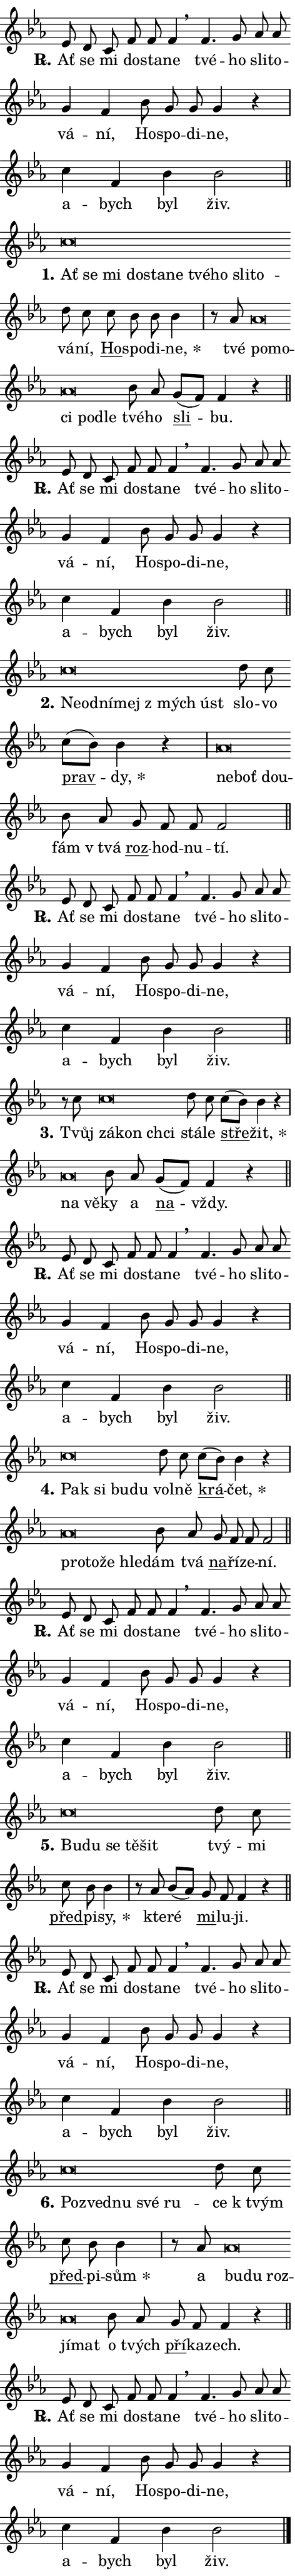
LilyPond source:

\version "2.24.0"
\header { tagline = "" }
\paper {
  indent = 0\cm
  top-margin = 0\cm
  right-margin = 0.13\cm % to fit lyric hyphens
  bottom-margin = 0\cm
  left-margin = 0\cm
  paper-width = 8\cm
  page-breaking = #ly:one-page-breaking
  system-system-spacing.basic-distance = #11
  score-system-spacing.basic-distance = #11
  ragged-last = ##f
}


%% Author: Thomas Morley
%% https://lists.gnu.org/archive/html/lilypond-user/2020-05/msg00002.html
#(define (line-position grob)
"Returns position of @var[grob} in current system:
   @code{'start}, if at first time-step
   @code{'end}, if at last time-step
   @code{'middle} otherwise
"
  (let* ((col (ly:item-get-column grob))
         (ln (ly:grob-object col 'left-neighbor))
         (rn (ly:grob-object col 'right-neighbor))
         (col-to-check-left (if (ly:grob? ln) ln col))
         (col-to-check-right (if (ly:grob? rn) rn col))
         (break-dir-left
           (and
             (ly:grob-property col-to-check-left 'non-musical #f)
             (ly:item-break-dir col-to-check-left)))
         (break-dir-right
           (and
             (ly:grob-property col-to-check-right 'non-musical #f)
             (ly:item-break-dir col-to-check-right))))
        (cond ((eqv? 1 break-dir-left) 'start)
              ((eqv? -1 break-dir-right) 'end)
              (else 'middle))))

#(define (tranparent-at-line-position vctor)
  (lambda (grob)
  "Relying on @code{line-position} select the relevant enry from @var{vctor}.
Used to determine transparency,"
    (case (line-position grob)
      ((end) (not (vector-ref vctor 0)))
      ((middle) (not (vector-ref vctor 1)))
      ((start) (not (vector-ref vctor 2))))))

noteHeadBreakVisibility =
#(define-music-function (break-visibility)(vector?)
"Makes @code{NoteHead}s transparent relying on @var{break-visibility}"
#{
  \override NoteHead.transparent =
    #(tranparent-at-line-position break-visibility)
#})

#(define delete-ledgers-for-transparent-note-heads
  (lambda (grob)
    "Reads whether a @code{NoteHead} is transparent.
If so this @code{NoteHead} is removed from @code{'note-heads} from
@var{grob}, which is supposed to be @code{LedgerLineSpanner}.
As a result ledgers are not printed for this @code{NoteHead}"
    (let* ((nhds-array (ly:grob-object grob 'note-heads))
           (nhds-list
             (if (ly:grob-array? nhds-array)
                 (ly:grob-array->list nhds-array)
                 '()))
           ;; Relies on the transparent-property being done before
           ;; Staff.LedgerLineSpanner.after-line-breaking is executed.
           ;; This is fragile ...
           (to-keep
             (remove
               (lambda (nhd)
                 (ly:grob-property nhd 'transparent #f))
               nhds-list)))
      ;; TODO find a better method to iterate over grob-arrays, similiar
      ;; to filter/remove etc for lists
      ;; For now rebuilt from scratch
      (set! (ly:grob-object grob 'note-heads)  '())
      (for-each
        (lambda (nhd)
          (ly:pointer-group-interface::add-grob grob 'note-heads nhd))
        to-keep))))

squashNotes = {
  \override NoteHead.X-extent = #'(-0.2 . 0.2)
  \override NoteHead.Y-extent = #'(-0.75 . 0)
  \override NoteHead.stencil =
    #(lambda (grob)
       (let ((pos (ly:grob-property grob 'staff-position)))
         (begin
           (if (< pos -7) (display "ERROR: Lower brevis then expected\n") (display ""))
           (if (<= pos -6) ly:text-interface::print ly:note-head::print))))
}
unSquashNotes = {
  \revert NoteHead.X-extent
  \revert NoteHead.Y-extent
  \revert NoteHead.stencil
}

hideNotes = \noteHeadBreakVisibility #begin-of-line-visible
unHideNotes = \noteHeadBreakVisibility #all-visible

% work-around for resetting accidentals
% https://lilypond.org/doc/v2.23/Documentation/notation/displaying-rhythms#unmetered-music
cadenzaMeasure = {
  \cadenzaOff
  \partial 1024 s1024
  \cadenzaOn
}

#(define-markup-command (accent layout props text) (markup?)
  "Underline accented syllable"
  (interpret-markup layout props
    #{\markup \override #'(offset . 4.3) \underline { #text }#}))

responsum = \markup \concat {
  "R" \hspace #-1.05 \path #0.1 #'((moveto 0 0.07) (lineto 0.9 0.8)) \hspace #0.05 "."
}

spaceSize = #0.6828661417322834 % exact space size for TeX Gyre Schola

\layout {
  \context {
    \Staff
    \remove "Time_signature_engraver"
    \override LedgerLineSpanner.after-line-breaking = #delete-ledgers-for-transparent-note-heads
  }
  \context {
    \Lyrics {
      \override LyricSpace.minimum-distance = \spaceSize
      \override LyricText.font-name = #"TeX Gyre Schola"
      \override LyricText.font-size = 1
      \override StanzaNumber.font-name = #"TeX Gyre Schola Bold"
      \override StanzaNumber.font-size = 1
    }
  }
  \context {
    \Score 
    \override NoteHead.text =
      #(lambda (grob) 
        (let ((pos (ly:grob-property grob 'staff-position)))
          #{\markup {
            \combine
              \halign #-0.55 \raise #(if (= pos -6) 0 0.5) \override #'(thickness . 2) \draw-line #'(3.2 . 0)
              \musicglyph "noteheads.sM1"
          }#}))
  }
}

% magnetic-lyrics.ily
%
%   written by
%     Jean Abou Samra <jean@abou-samra.fr>
%     Werner Lemberg <wl@gnu.org>
%
%   adapted by
%     Jiri Hon <jiri.hon@gmail.com>
%
% Version 2022-Apr-15

% https://www.mail-archive.com/lilypond-user@gnu.org/msg149350.html

#(define (Left_hyphen_pointer_engraver context)
   "Collect syllable-hyphen-syllable occurrences in lyrics and store
them in properties.  This engraver only looks to the left.  For
example, if the lyrics input is @code{foo -- bar}, it does the
following.

@itemize @bullet
@item
Set the @code{text} property of the @code{LyricHyphen} grob between
@q{foo} and @q{bar} to @code{foo}.

@item
Set the @code{left-hyphen} property of the @code{LyricText} grob with
text @q{foo} to the @code{LyricHyphen} grob between @q{foo} and
@q{bar}.
@end itemize

Use this auxiliary engraver in combination with the
@code{lyric-@/text::@/apply-@/magnetic-@/offset!} hook."
   (let ((hyphen #f)
         (text #f))
     (make-engraver
      (acknowledgers
       ((lyric-syllable-interface engraver grob source-engraver)
        (set! text grob)))
      (end-acknowledgers
       ((lyric-hyphen-interface engraver grob source-engraver)
        ;(when (not (grob::has-interface grob 'lyric-space-interface))
          (set! hyphen grob)));)
      ((stop-translation-timestep engraver)
       (when (and text hyphen)
         (ly:grob-set-object! text 'left-hyphen hyphen))
       (set! text #f)
       (set! hyphen #f)))))

#(define (lyric-text::apply-magnetic-offset! grob)
   "If the space between two syllables is less than the value in
property @code{LyricText@/.details@/.squash-threshold}, move the right
syllable to the left so that it gets concatenated with the left
syllable.

Use this function as a hook for
@code{LyricText@/.after-@/line-@/breaking} if the
@code{Left_@/hyphen_@/pointer_@/engraver} is active."
   (let ((hyphen (ly:grob-object grob 'left-hyphen #f)))
     (when hyphen
       (let ((left-text (ly:spanner-bound hyphen LEFT)))
         (when (grob::has-interface left-text 'lyric-syllable-interface)
           (let* ((common (ly:grob-common-refpoint grob left-text X))
                  (this-x-ext (ly:grob-extent grob common X))
                  (left-x-ext
                   (begin
                     ;; Trigger magnetism for left-text.
                     (ly:grob-property left-text 'after-line-breaking)
                     (ly:grob-extent left-text common X)))
                  ;; `delta` is the gap width between two syllables.
                  (delta (- (interval-start this-x-ext)
                            (interval-end left-x-ext)))
                  (details (ly:grob-property grob 'details))
                  (threshold (assoc-get 'squash-threshold details 0.2)))
             (when (< delta threshold)
               (let* (;; We have to manipulate the input text so that
                      ;; ligatures crossing syllable boundaries are not
                      ;; disabled.  For languages based on the Latin
                      ;; script this is essentially a beautification.
                      ;; However, for non-Western scripts it can be a
                      ;; necessity.
                      (lt (ly:grob-property left-text 'text))
                      (rt (ly:grob-property grob 'text))
                      (is-space (grob::has-interface hyphen 'lyric-space-interface))
                      (space (if is-space " " ""))
                      (extra-delta (if is-space spaceSize 0))
                      ;; Append new syllable.
                      (ltrt-space (if (and (string? lt) (string? rt))
                                (string-append lt space rt)
                                (make-concat-markup (list lt space rt))))
                      ;; Right-align `ltrt` to the right side.
                      (ltrt-space-markup (grob-interpret-markup
                               grob
                               (make-translate-markup
                                (cons (interval-length this-x-ext) 0)
                                (make-right-align-markup ltrt-space)))))
                 (begin
                   ;; Don't print `left-text`.
                   (ly:grob-set-property! left-text 'stencil #f)
                   ;; Set text and stencil (which holds all collected
                   ;; syllables so far) and shift it to the left.
                   (ly:grob-set-property! grob 'text ltrt-space)
                   (ly:grob-set-property! grob 'stencil ltrt-space-markup)
                   (ly:grob-translate-axis! grob (- (- delta extra-delta)) X))))))))))


#(define (lyric-hyphen::displace-bounds-first grob)
   ;; Make very sure this callback isn't triggered too early.
   (let ((left (ly:spanner-bound grob LEFT))
         (right (ly:spanner-bound grob RIGHT)))
     (ly:grob-property left 'after-line-breaking)
     (ly:grob-property right 'after-line-breaking)
     (ly:lyric-hyphen::print grob)))

squashThreshold = #0.4

\layout {
  \context {
    \Lyrics
    \consists #Left_hyphen_pointer_engraver
    \override LyricText.after-line-breaking =
      #lyric-text::apply-magnetic-offset!
    \override LyricHyphen.stencil = #lyric-hyphen::displace-bounds-first
    \override LyricText.details.squash-threshold = \squashThreshold
    \override LyricHyphen.minimum-distance = 0
    \override LyricHyphen.minimum-length = \squashThreshold
  }
}

squashText = \override LyricText.details.squash-threshold = 9999
unSquashText = \override LyricText.details.squash-threshold = \squashThreshold

leftText = \override LyricText.self-alignment-X = #LEFT
unLeftText = \revert LyricText.self-alignment-X

starOffset = #(lambda (grob) 
                (let ((x_offset (ly:self-alignment-interface::aligned-on-x-parent grob)))
                  (if (= x_offset 0) 0 (+ x_offset 1.2))))

star = #(define-music-function (syllable)(string?)
"Append star separator at the end of a syllable"
#{
  \once \override LyricText.X-offset = #starOffset
  \lyricmode { \markup {
    #syllable
    \override #'((font-name . "TeX Gyre Schola Bold")) \hspace #0.2 \lower #0.65 \larger "*"
  } }
#})

starAccent = #(define-music-function (syllable)(string?)
"Append star separator at the end of a syllable and make accent"
#{
  \once \override LyricText.X-offset = #starOffset
  \lyricmode { \markup {
    \accent #syllable
    \override #'((font-name . "TeX Gyre Schola Bold")) \hspace #0.2 \lower #0.65 \larger "*"
  } }
#})

breath = #(define-music-function (syllable)(string?)
"Append breathing indicator at the end of a syllable"
#{
  \lyricmode { \markup { #syllable "+" } }
#})

optionalBreath = #(define-music-function (syllable)(string?)
"Append optional breathing indicator at the end of a syllable"
#{
  \lyricmode { \markup { #syllable "(+)" } }
#})


\score {
    <<
        \new Voice = "melody" { \cadenzaOn \key es \major \relative { es'8 d c f f f4 \breathe \bar "" f4. g8 \bar "" as as \bar "" g4 f \bar "" bes8 g g g4 r \cadenzaMeasure \bar "|" c f, bes bes2 \cadenzaMeasure \bar "||" \break } }
        \new Lyrics \lyricsto "melody" { \lyricmode { \set stanza = \responsum
Ať se mi do -- sta -- ne tvé -- ho sli -- to -- vá -- ní, Ho -- spo -- di -- ne, a -- bych byl živ. } }
    >>
    \layout {}
}

\score {
    <<
        \new Voice = "melody" { \cadenzaOn \key es \major \relative { \squashNotes c''\breve*1/16 \hideNotes \breve*1/16 \bar "" \breve*1/16 \bar "" \breve*1/16 \bar "" \breve*1/16 \bar "" \breve*1/16 \bar "" \breve*1/16 \bar "" \breve*1/16 \bar "" \breve*1/16 \breve*1/16 \bar "" \unHideNotes \unSquashNotes d8 c \bar "" c bes bes bes4 \cadenzaMeasure \bar "|" r8 as8 \squashNotes as\breve*1/16 \hideNotes \breve*1/16 \bar "" \breve*1/16 \bar "" \breve*1/16 \breve*1/16 \bar "" \unHideNotes \unSquashNotes bes8 as \bar "" g[( f)] f4 r \cadenzaMeasure \bar "||" \break } }
        \new Lyrics \lyricsto "melody" { \lyricmode { \set stanza = "1."
\leftText Ať \squashText se mi do -- sta -- ne tvé -- ho sli -- to -- \unLeftText \unSquashText vá -- ní, \markup \accent Ho -- spo -- di -- \star ne, tvé \leftText po -- \squashText mo -- ci po -- dle \unLeftText \unSquashText tvé -- ho \markup \accent sli -- bu. } }
    >>
    \layout {}
}

\score {
    <<
        \new Voice = "melody" { \cadenzaOn \key es \major \relative { es'8 d c f f f4 \breathe \bar "" f4. g8 \bar "" as as \bar "" g4 f \bar "" bes8 g g g4 r \cadenzaMeasure \bar "|" c f, bes bes2 \cadenzaMeasure \bar "||" \break } }
        \new Lyrics \lyricsto "melody" { \lyricmode { \set stanza = \responsum
Ať se mi do -- sta -- ne tvé -- ho sli -- to -- vá -- ní, Ho -- spo -- di -- ne, a -- bych byl živ. } }
    >>
    \layout {}
}

\score {
    <<
        \new Voice = "melody" { \cadenzaOn \key es \major \relative { \squashNotes c''\breve*1/16 \hideNotes \breve*1/16 \bar "" \breve*1/16 \bar "" \breve*1/16 \bar "" \breve*1/16 \breve*1/16 \bar "" \unHideNotes \unSquashNotes d8 c \bar "" c[( bes)] bes4 r \cadenzaMeasure \bar "|" \squashNotes as\breve*1/16 \hideNotes \breve*1/16 \breve*1/16 \bar "" \unHideNotes \unSquashNotes bes8 as \bar "" g f f f2 \cadenzaMeasure \bar "||" \break } }
        \new Lyrics \lyricsto "melody" { \lyricmode { \set stanza = "2."
\leftText Ne -- \squashText od -- ní -- mej "z mých" úst \unLeftText \unSquashText slo -- vo \markup \accent prav -- \star dy, \leftText ne -- \squashText boť dou -- \unLeftText \unSquashText fám "v tvá" \markup \accent roz -- hod -- nu -- tí. } }
    >>
    \layout {}
}

\score {
    <<
        \new Voice = "melody" { \cadenzaOn \key es \major \relative { es'8 d c f f f4 \breathe \bar "" f4. g8 \bar "" as as \bar "" g4 f \bar "" bes8 g g g4 r \cadenzaMeasure \bar "|" c f, bes bes2 \cadenzaMeasure \bar "||" \break } }
        \new Lyrics \lyricsto "melody" { \lyricmode { \set stanza = \responsum
Ať se mi do -- sta -- ne tvé -- ho sli -- to -- vá -- ní, Ho -- spo -- di -- ne, a -- bych byl živ. } }
    >>
    \layout {}
}

\score {
    <<
        \new Voice = "melody" { \cadenzaOn \key es \major \relative { r8 c''8 \squashNotes c\breve*1/16 \hideNotes \breve*1/16 \breve*1/16 \bar "" \unHideNotes \unSquashNotes d8 c \bar "" c[( bes)] bes4 r \cadenzaMeasure \bar "|" \squashNotes as\breve*1/16 \hideNotes \breve*1/16 \bar "" \unHideNotes \unSquashNotes bes8 as \bar "" g[( f)] f4 r \cadenzaMeasure \bar "||" \break } }
        \new Lyrics \lyricsto "melody" { \lyricmode { \set stanza = "3."
Tvůj \leftText zá -- \squashText kon chci \unLeftText \unSquashText stá -- le \markup \accent stře -- \star žit, \leftText na \squashText vě -- \unLeftText \unSquashText ky a \markup \accent na -- vždy. } }
    >>
    \layout {}
}

\score {
    <<
        \new Voice = "melody" { \cadenzaOn \key es \major \relative { es'8 d c f f f4 \breathe \bar "" f4. g8 \bar "" as as \bar "" g4 f \bar "" bes8 g g g4 r \cadenzaMeasure \bar "|" c f, bes bes2 \cadenzaMeasure \bar "||" \break } }
        \new Lyrics \lyricsto "melody" { \lyricmode { \set stanza = \responsum
Ať se mi do -- sta -- ne tvé -- ho sli -- to -- vá -- ní, Ho -- spo -- di -- ne, a -- bych byl živ. } }
    >>
    \layout {}
}

\score {
    <<
        \new Voice = "melody" { \cadenzaOn \key es \major \relative { \squashNotes c''\breve*1/16 \hideNotes \breve*1/16 \bar "" \breve*1/16 \breve*1/16 \bar "" \unHideNotes \unSquashNotes d8 c \bar "" c[( bes)] bes4 r \cadenzaMeasure \bar "|" \squashNotes as\breve*1/16 \hideNotes \breve*1/16 \bar "" \breve*1/16 \breve*1/16 \bar "" \unHideNotes \unSquashNotes bes8 as \bar "" g f f f2 \cadenzaMeasure \bar "||" \break } }
        \new Lyrics \lyricsto "melody" { \lyricmode { \set stanza = "4."
\leftText Pak \squashText si bu -- du \unLeftText \unSquashText vol -- ně \markup \accent krá -- \star čet, \leftText pro -- \squashText to -- že hle -- \unLeftText \unSquashText dám tvá \markup \accent na -- ří -- ze -- ní. } }
    >>
    \layout {}
}

\score {
    <<
        \new Voice = "melody" { \cadenzaOn \key es \major \relative { es'8 d c f f f4 \breathe \bar "" f4. g8 \bar "" as as \bar "" g4 f \bar "" bes8 g g g4 r \cadenzaMeasure \bar "|" c f, bes bes2 \cadenzaMeasure \bar "||" \break } }
        \new Lyrics \lyricsto "melody" { \lyricmode { \set stanza = \responsum
Ať se mi do -- sta -- ne tvé -- ho sli -- to -- vá -- ní, Ho -- spo -- di -- ne, a -- bych byl živ. } }
    >>
    \layout {}
}

\score {
    <<
        \new Voice = "melody" { \cadenzaOn \key es \major \relative { \squashNotes c''\breve*1/16 \hideNotes \breve*1/16 \bar "" \breve*1/16 \bar "" \breve*1/16 \breve*1/16 \bar "" \unHideNotes \unSquashNotes d8 c \bar "" c bes bes4 \cadenzaMeasure \bar "|" r8 as8 bes8[( as)] \bar "" g f f4 r \cadenzaMeasure \bar "||" \break } }
        \new Lyrics \lyricsto "melody" { \lyricmode { \set stanza = "5."
\leftText Bu -- \squashText du se tě -- šit \unLeftText \unSquashText tvý -- mi \markup \accent před -- pi -- \star sy, kte -- ré \markup \accent mi -- lu -- ji. } }
    >>
    \layout {}
}

\score {
    <<
        \new Voice = "melody" { \cadenzaOn \key es \major \relative { es'8 d c f f f4 \breathe \bar "" f4. g8 \bar "" as as \bar "" g4 f \bar "" bes8 g g g4 r \cadenzaMeasure \bar "|" c f, bes bes2 \cadenzaMeasure \bar "||" \break } }
        \new Lyrics \lyricsto "melody" { \lyricmode { \set stanza = \responsum
Ať se mi do -- sta -- ne tvé -- ho sli -- to -- vá -- ní, Ho -- spo -- di -- ne, a -- bych byl živ. } }
    >>
    \layout {}
}

\score {
    <<
        \new Voice = "melody" { \cadenzaOn \key es \major \relative { \squashNotes c''\breve*1/16 \hideNotes \breve*1/16 \bar "" \breve*1/16 \bar "" \breve*1/16 \breve*1/16 \bar "" \unHideNotes \unSquashNotes d8 c \bar "" c bes bes4 \cadenzaMeasure \bar "|" r8 as8 \squashNotes as\breve*1/16 \hideNotes \breve*1/16 \bar "" \breve*1/16 \bar "" \breve*1/16 \breve*1/16 \bar "" \unHideNotes \unSquashNotes bes8 as \bar "" g f f4 r \cadenzaMeasure \bar "||" \break } }
        \new Lyrics \lyricsto "melody" { \lyricmode { \set stanza = "6."
\leftText Po -- \squashText zved -- nu své ru -- \unLeftText \unSquashText ce "k tvým" \markup \accent před -- pi -- \star sům a \leftText bu -- \squashText du roz -- jí -- mat \unLeftText \unSquashText o tvých \markup \accent pří -- ka -- zech. } }
    >>
    \layout {}
}

\score {
    <<
        \new Voice = "melody" { \cadenzaOn \key es \major \relative { es'8 d c f f f4 \breathe \bar "" f4. g8 \bar "" as as \bar "" g4 f \bar "" bes8 g g g4 r \cadenzaMeasure \bar "|" c f, bes bes2 \cadenzaMeasure \bar "||" \break } \bar "|." }
        \new Lyrics \lyricsto "melody" { \lyricmode { \set stanza = \responsum
Ať se mi do -- sta -- ne tvé -- ho sli -- to -- vá -- ní, Ho -- spo -- di -- ne, a -- bych byl živ. } }
    >>
    \layout {}
}
